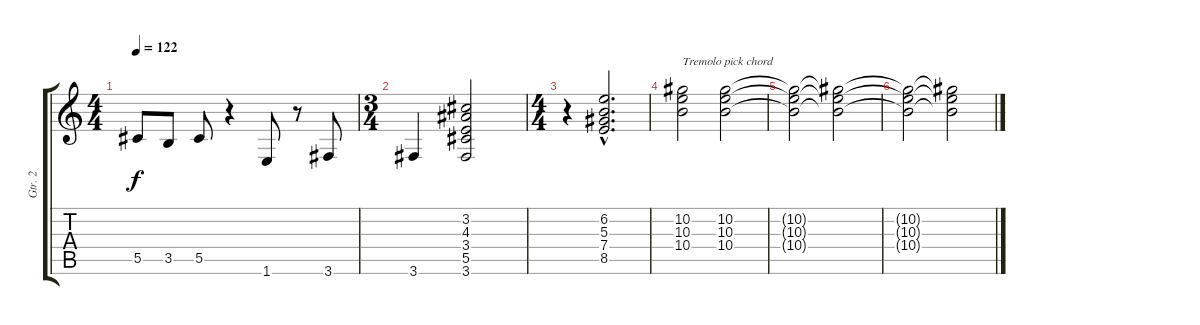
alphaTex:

\track ("Gtr. 2" "Gtr. 2") {instrument distortionguitar}
\staff {score tabs}
\tuning (Eb4 Bb3 Gb3 Db3 Ab2 Eb2) {hide}
\ts (4 4)
\tempo 122
\clef g2
\ks c
5.5.8{dy f} 3.5.8 5.5.8 r.4 1.6.8 r.8 3.6.8 |
\ts (3 4)
3.6.4 (3.2 4.3 3.4 5.5 3.6).2 |
\ts (4 4)
r.4 (6.2{hac} 5.3{hac} 7.4{hac} 8.5{hac}).2{d} |
(10.2 10.3 10.4).2{txt "Tremolo pick chord"} (10.2 10.3 10.4).2 |
(10.2{t} 10.3{t} 10.4{t}).2 (10.2{t} 10.3{t} 10.4{t}).2 |
(10.2{t} 10.3{t} 10.4{t}).2 (10.2{t} 10.3{t} 10.4{t}).2
